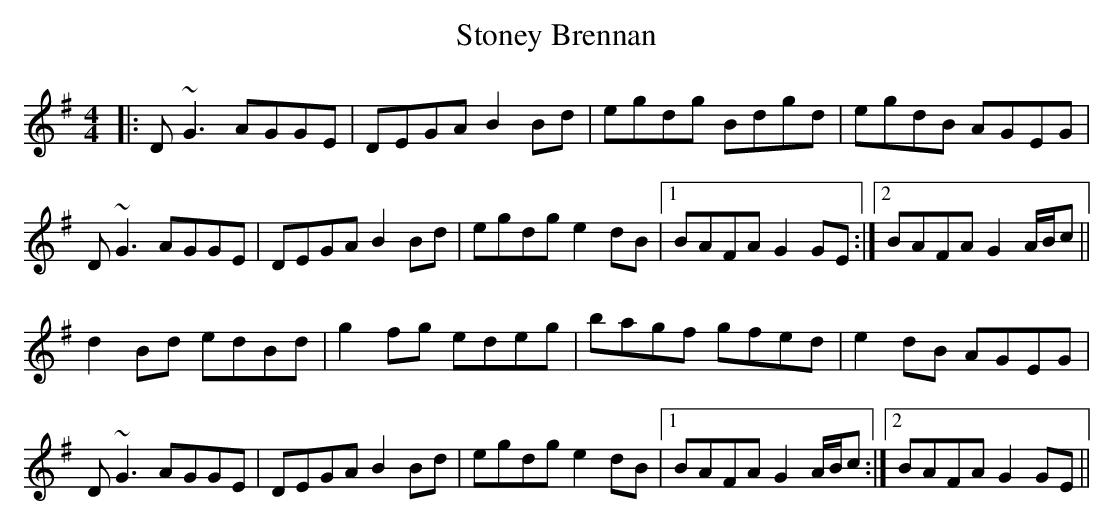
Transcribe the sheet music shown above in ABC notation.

X:1
T: Stoney Brennan
M: 4/4
L: 1/8
K: Gmaj
|:D~G3 AGGE|DEGA B2 Bd|egdg Bdgd|egdB AGEG|
D~G3 AGGE|DEGA B2 Bd|egdg e2 dB|1 BAFA G2 GE:|2 BAFA G2 A/B/c||
d2 Bd edBd|g2 fg edeg|bagf gfed|e2 dB AGEG|
D~G3 AGGE|DEGA B2 Bd|egdg e2 dB|1 BAFA G2 A/B/c:|2 BAFA G2 GE||
